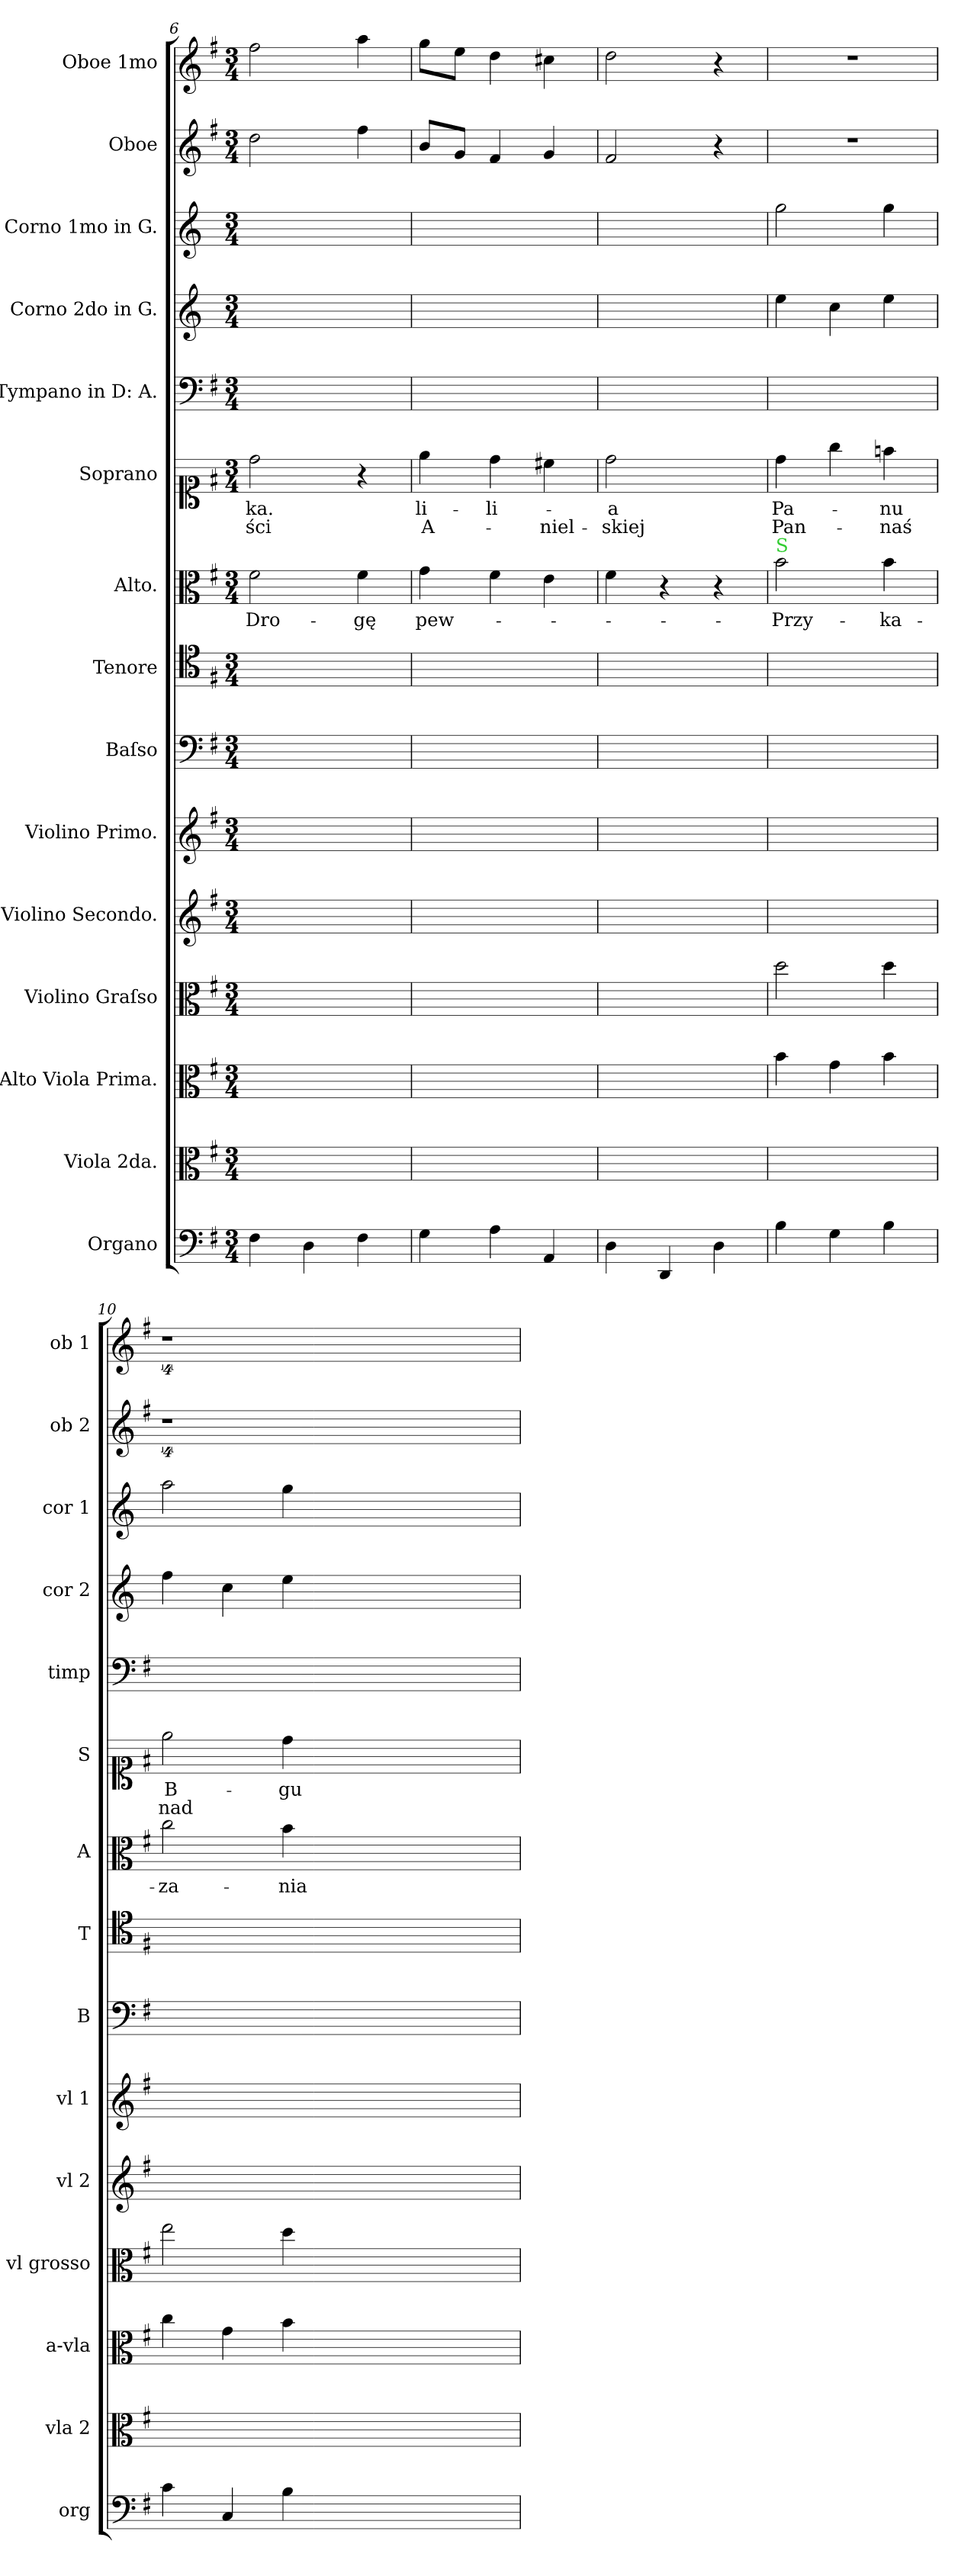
**kern	**kern	**kern	**kern	**kern	**kern	**kern	**kern	**kern	**text	**kern	**text	**text	**kern	**kern	**kern	**kern	**kern
*part15	*part14	*part13	*part12	*part11	*part10	*part9	*part8	*part7	*part7	*part6	*part6	*part6	*part5	*part4	*part3	*part2	*part1
*staff15	*staff14	*staff13	*staff12	*staff11	*staff10	*staff9	*staff8	*staff7	*staff7	*staff6	*staff6	*staff6	*staff5	*staff4	*staff3	*staff2	*staff1
*I"Organo	*I"Viola 2da.	*I"Alto Viola Prima.	*I"Violino Graſso	*I"Violino Secondo.	*I"Violino Primo.	*I"Baſso	*I"Tenore	*I"Alto.	*	*I"Soprano	*	*	*I"Tympano in D: A.	*I"Corno 2do in G.	*I"Corno 1mo in G.	*I"Oboe	*I"Oboe 1mo
*I'org	*I'vla 2	*I'a-vla	*I'vl grosso	*I'vl 2	*I'vl 1	*I'B	*I'T	*I'A	*	*I'S	*	*	*I'timp	*I'cor 2	*I'cor 1	*I'ob 2	*I'ob 1
*clefF4	*clefC3	*clefC3	*clefC3	*clefG2	*clefG2	*clefF4	*clefC4	*clefC3	*	*clefC1	*	*	*clefF4	*clefG2	*clefG2	*clefG2	*clefG2
*	*	*	*	*	*	*	*	*	*	*	*	*	*	*ITrd3c5	*ITrd3c5	*	*
*k[f#]	*k[f#]	*k[f#]	*k[f#]	*k[f#]	*k[f#]	*k[f#]	*k[f#]	*k[f#]	*	*k[f#]	*	*	*k[f#]	*k[f#]	*k[f#]	*k[f#]	*k[f#]
*G:	*G:	*G:	*G:	*G:	*G:	*G:	*G:	*G:	*	*G:	*	*	*G:	*G:	*G:	*G:	*G:
*M3/4	*M3/4	*M3/4	*M3/4	*M3/4	*M3/4	*M3/4	*M3/4	*M3/4	*	*M3/4	*	*	*M3/4	*M3/4	*M3/4	*M3/4	*M3/4
=6	=6	=6	=6	=6	=6	=6	=6	=6	=6	=6	=6	=6	=6	=6	=6	=6	=6
4F#\	2.ryy	2.ryy	2.ryy	2.ryy	2.ryy	2.ryy	2.ryy	2f#\	Dro-	2dd\	-ka.	-ści	2.ryy	2.ryy	2.ryy	2dd\	2ff#\
4D\	.	.	.	.	.	.	.	.	.	.	.	.	.	.	.	.	.
4F#\	.	.	.	.	.	.	.	4f#\	-gę	4r	.	.	.	.	.	4ff#\	4aa\
=7	=7	=7	=7	=7	=7	=7	=7	=7	=7	=7	=7	=7	=7	=7	=7	=7	=7
4G\	2.ryy	2.ryy	2.ryy	2.ryy	2.ryy	2.ryy	2.ryy	4g\	pew-	4ee\	li-	A-	2.ryy	2.ryy	2.ryy	8b/L	8gg\L
.	.	.	.	.	.	.	.	.	.	.	.	.	.	.	.	8g/J	8ee\J
4A\	.	.	.	.	.	.	.	4f#\	.	4dd\	-li-	.	.	.	.	4f#/	4dd\
4AA/	.	.	.	.	.	.	.	4e\	.	4cc#X\	.	-niel-	.	.	.	4g/	4cc#X\
=8	=8	=8	=8	=8	=8	=8	=8	=8	=8	=8	=8	=8	=8	=8	=8	=8	=8
4D\	2.ryy	2.ryy	2.ryy	2.ryy	2.ryy	2.ryy	2.ryy	4f#\	.	2dd\	-a	-skiej	2.ryy	2.ryy	2.ryy	2f#/	2dd\
4DD/	.	.	.	.	.	.	.	4r	.	.	.	.	.	.	.	.	.
4D\	.	.	.	.	.	.	.	4r	.	4ryy	.	.	.	.	.	4r	4r
=9	=9	=9	=9	=9	=9	=9	=9	=9	=9	=9	=9	=9	=9	=9	=9	=9	=9
!	!	!	!	!	!	!	!	!LO:TX:a:color=limegreen:t=S	!	!	!	!	!	!	!	!	!
4B\	2.ryy	4b\	2dd\	2.ryy	2.ryy	2.ryy	2.ryy	2b\	-Przy-	4dd\	Pa-	Pan-	2.ryy	4b\	2dd\	2.r	2.r
4G\	.	4g\	.	.	.	.	.	.	.	4gg\	.	.	.	4g\	.	.	.
4B\	.	4b\	4dd\	.	.	.	.	4b\	-ka-	4ffn\	-nu	-naś	.	4b\	4dd\	.	.
=10	=10	=10	=10	=10	=10	=10	=10	=10	=10	=10	=10	=10	=10	=10	=10	=10	=10
4c\	2.ryy	4cc\	2ee\	2.ryy	2.ryy	2.ryy	2.ryy	2cc\	-za-	2ee\	B-	nad	2.ryy	4cc\	2ee\	4%9r	4%9r
4C/	.	4g\	.	.	.	.	.	.	.	.	.	.	.	4g\	.	.	.
4B\	.	4b\	4dd\	.	.	.	.	4b\	-nia	4dd\	-gu	.	.	4b\	4dd\	.	.
1.ryy	1.ryy	1.ryy	1.ryy	1.ryy	1.ryy	1.ryy	1.ryy	1.ryy	.	1.ryy	.	.	1.ryy	1.ryy	1.ryy	.	.
=	=	=	=	=	=	=	=	=	=	=	=	=	=	=	=	=	=
*-	*-	*-	*-	*-	*-	*-	*-	*-	*-	*-	*-	*-	*-	*-	*-	*-	*-
